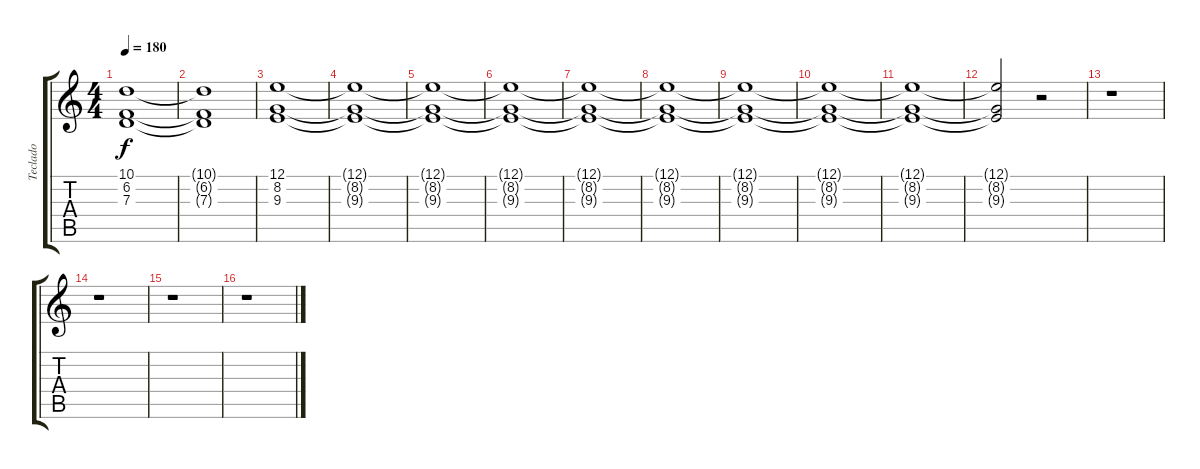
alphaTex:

\track ("Teclado" "Teclado") {instrument stringensemble1}
\staff {score tabs}
\tuning (E4 B3 G3 D3 A2 E2) {hide}
\ts (4 4)
\tempo 180
\clef g2
\ks c
(10.1{t} 6.2{t} 7.3{t}).1{dy f} |
(10.1{t} 6.2{t} 7.3{t}).1 |
(12.1 8.2 9.3).1 |
(12.1{t} 8.2{t} 9.3{t}).1 |
(12.1{t} 8.2{t} 9.3{t}).1 |
(12.1{t} 8.2{t} 9.3{t}).1 |
(12.1{t} 8.2{t} 9.3{t}).1 |
(12.1{t} 8.2{t} 9.3{t}).1 |
(12.1{t} 8.2{t} 9.3{t}).1 |
(12.1{t} 8.2{t} 9.3{t}).1 |
(12.1{t} 8.2{t} 9.3{t}).1{volume 0} |
(12.1{t} 8.2{t} 9.3{t}).2 r.2 |
r.1 |
r.1 |
r.1 |
r.1
